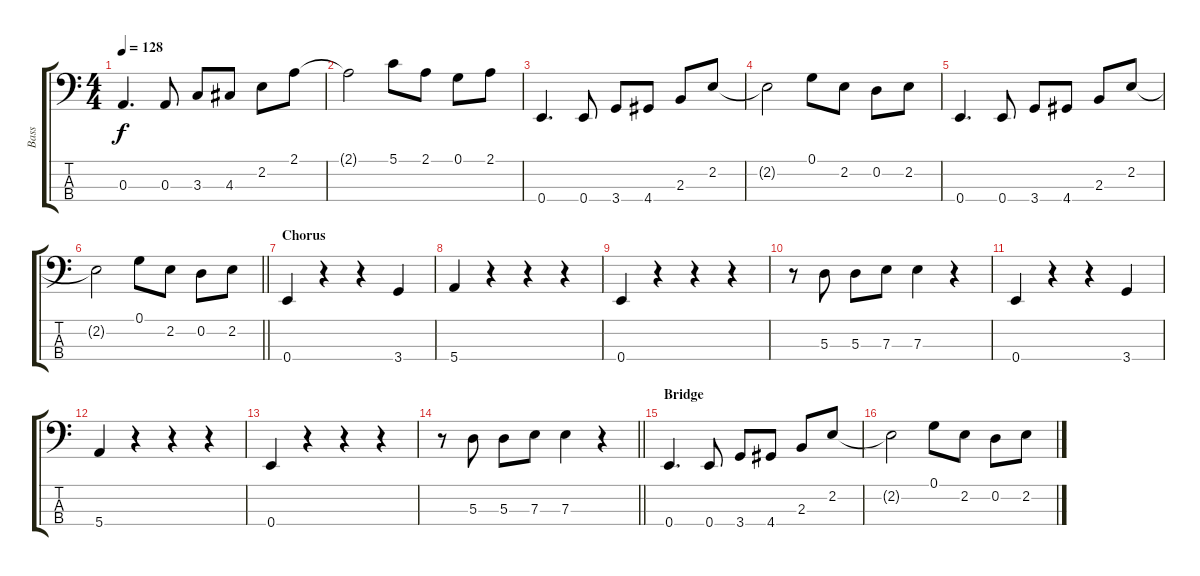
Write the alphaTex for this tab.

\track ("Bass" "Bass") {instrument electricbassfinger}
\staff {score tabs}
\tuning (G2 D2 A1 E1) {hide}
\ts (4 4)
\tempo 128
\clef f4
\ks c
0.3.4{d dy f} 0.3.8 3.3.8 4.3.8 2.2.8 2.1.8 |
2.1{t}.2 5.1.8 2.1.8 0.1.8 2.1.8 |
0.4.4{d} 0.4.8 3.4.8 4.4.8 2.3.8 2.2.8 |
2.2{t}.2 0.1.8 2.2.8 0.2.8 2.2.8 |
0.4.4{d} 0.4.8 3.4.8 4.4.8 2.3.8 2.2.8 |
\barLineRight lightlight
2.2{t}.2 0.1.8 2.2.8 0.2.8 2.2.8 |
\section ("" "Chorus")
0.4.4 r.4 r.4 3.4.4 |
5.4.4 r.4 r.4 r.4 |
0.4.4 r.4 r.4 r.4 |
r.8 5.3.8 5.3.8 7.3.8 7.3.4 r.4 |
0.4.4 r.4 r.4 3.4.4 |
5.4.4 r.4 r.4 r.4 |
0.4.4 r.4 r.4 r.4 |
\barLineRight lightlight
r.8 5.3.8 5.3.8 7.3.8 7.3.4 r.4 |
\section ("" "Bridge")
0.4.4{d} 0.4.8 3.4.8 4.4.8 2.3.8 2.2.8 |
2.2{t}.2 0.1.8 2.2.8 0.2.8 2.2.8
